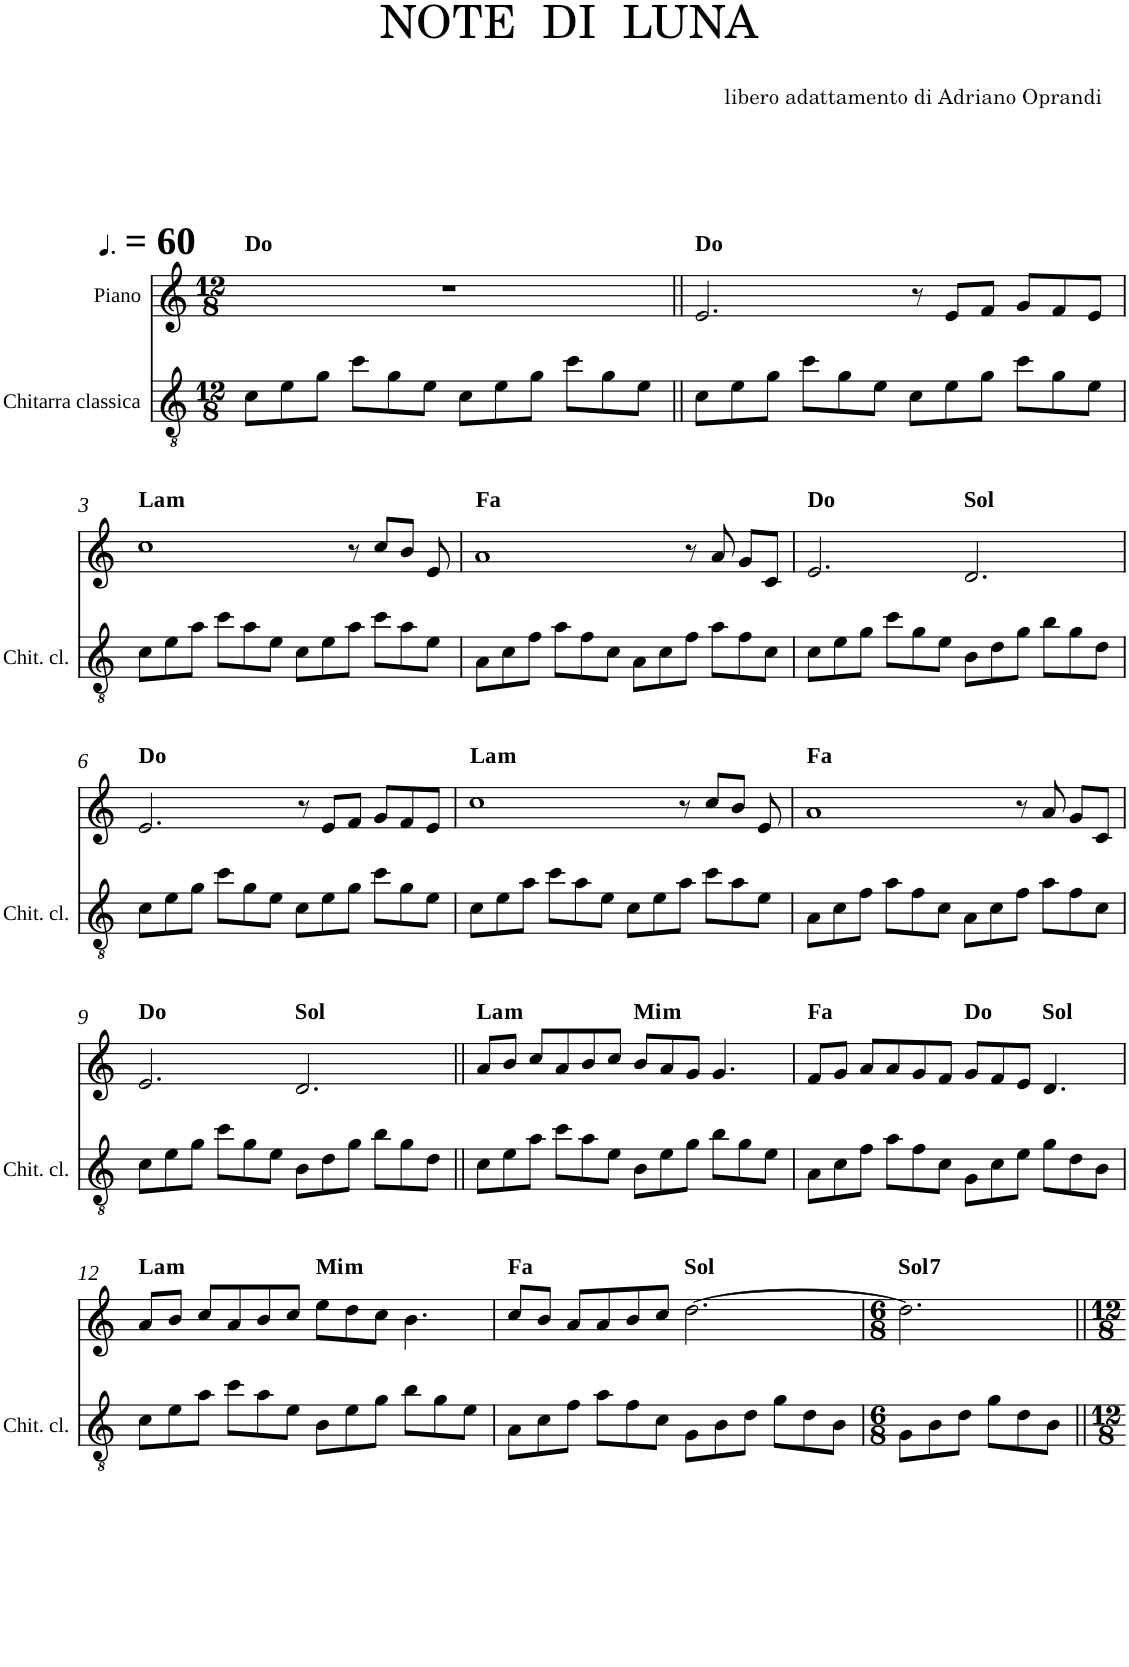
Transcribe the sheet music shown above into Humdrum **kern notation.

**kern	**kern	**harte
*part2	*part1	*part1
*staff2	*staff1	*
*I"Chitarra classica	*I"Piano	*
*I'Chit. cl.	*	*
*clefGv2	*clefG2	*
*k[]	*k[]	*
*M12/8	*M12/8	*
*MM90	*MM90	*
=1	=1	=1
8c\L	1.r	C:maj
8e\	.	.
8g\J	.	.
8cc\L	.	.
8g\	.	.
8e\J	.	.
8c\L	.	.
8e\	.	.
8g\J	.	.
8cc\L	.	.
8g\	.	.
8e\J	.	.
=2||	=2||	=2||
8c\L	2.e/	C:maj
8e\	.	.
8g\J	.	.
8cc\L	.	.
8g\	.	.
8e\J	.	.
8c\L	8r	.
8e\	8e/L	.
8g\J	8f/J	.
8cc\L	8g/L	.
8g\	8f/	.
8e\J	8e/J	.
!!LO:LB:g=z
=3	=3	=3
!	!	!LO:H:kt=m
8c\L	1cc	A:min
8e\	.	.
8a\J	.	.
8cc\L	.	.
8a\	.	.
8e\J	.	.
8c\L	.	.
8e\	.	.
8a\J	8r	.
8cc\L	8cc/L	.
8a\	8b/J	.
8e\J	8e/	.
=4	=4	=4
8A\L	1a	F:maj
8c\	.	.
8f\J	.	.
8a\L	.	.
8f\	.	.
8c\J	.	.
8A\L	.	.
8c\	.	.
8f\J	8r	.
8a\L	8a/	.
8f\	8g/L	.
8c\J	8c/J	.
=5	=5	=5
8c\L	2.e/	C:maj
8e\	.	.
8g\J	.	.
8cc\L	.	.
8g\	.	.
8e\J	.	.
8B\L	2.d/	G:maj
8d\	.	.
8g\J	.	.
8b\L	.	.
8g\	.	.
8d\J	.	.
!!LO:LB:g=z
=6	=6	=6
8c\L	2.e/	C:maj
8e\	.	.
8g\J	.	.
8cc\L	.	.
8g\	.	.
8e\J	.	.
8c\L	8r	.
8e\	8e/L	.
8g\J	8f/J	.
8cc\L	8g/L	.
8g\	8f/	.
8e\J	8e/J	.
=7	=7	=7
!	!	!LO:H:kt=m
8c\L	1cc	A:min
8e\	.	.
8a\J	.	.
8cc\L	.	.
8a\	.	.
8e\J	.	.
8c\L	.	.
8e\	.	.
8a\J	8r	.
8cc\L	8cc/L	.
8a\	8b/J	.
8e\J	8e/	.
=8	=8	=8
8A\L	1a	F:maj
8c\	.	.
8f\J	.	.
8a\L	.	.
8f\	.	.
8c\J	.	.
8A\L	.	.
8c\	.	.
8f\J	8r	.
8a\L	8a/	.
8f\	8g/L	.
8c\J	8c/J	.
!!LO:LB:g=z
=9	=9	=9
8c\L	2.e/	C:maj
8e\	.	.
8g\J	.	.
8cc\L	.	.
8g\	.	.
8e\J	.	.
8B\L	2.d/	G:maj
8d\	.	.
8g\J	.	.
8b\L	.	.
8g\	.	.
8d\J	.	.
=10||	=10||	=10||
!	!	!LO:H:kt=m
8c\L	8a/L	A:min
8e\	8b/J	.
8a\J	8cc/L	.
8cc\L	8a/	.
8a\	8b/	.
8e\J	8cc/J	.
!	!	!LO:H:kt=m
8B\L	8b/L	E:min
8e\	8a/	.
8g\J	8g/J	.
8b\L	4.g/	.
8g\	.	.
8e\J	.	.
=11	=11	=11
8A\L	8f/L	F:maj
8c\	8g/J	.
8f\J	8a/L	.
8a\L	8a/	.
8f\	8g/	.
8c\J	8f/J	.
8G\L	8g/L	C:maj
8c\	8f/	.
8e\J	8e/J	.
8g\L	4.d/	G:maj
8d\	.	.
8B\J	.	.
!!LO:LB:g=z
=12	=12	=12
!	!	!LO:H:kt=m
8c\L	8a/L	A:min
8e\	8b/J	.
8a\J	8cc/L	.
8cc\L	8a/	.
8a\	8b/	.
8e\J	8cc/J	.
!	!	!LO:H:kt=m
8B\L	8ee\L	E:min
8e\	8dd\	.
8g\J	8cc\J	.
8b\L	4.b\	.
8g\	.	.
8e\J	.	.
=13	=13	=13
8A\L	8cc/L	F:maj
8c\	8b/J	.
8f\J	8a/L	.
8a\L	8a/	.
8f\	8b/	.
8c\J	8cc/J	.
8G\L	[2.dd\	G:maj
8B\	.	.
8d\J	.	.
8g\L	.	.
8d\	.	.
8B\J	.	.
=14	=14	=14
*M6/8	*M6/8	*
!	!	!LO:H:kt=7
8G\L	2.dd\]	G:7
8B\	.	.
8d\J	.	.
8g\L	.	.
8d\	.	.
8B\J	.	.
=||	=||	=||
*-	*-	*-
